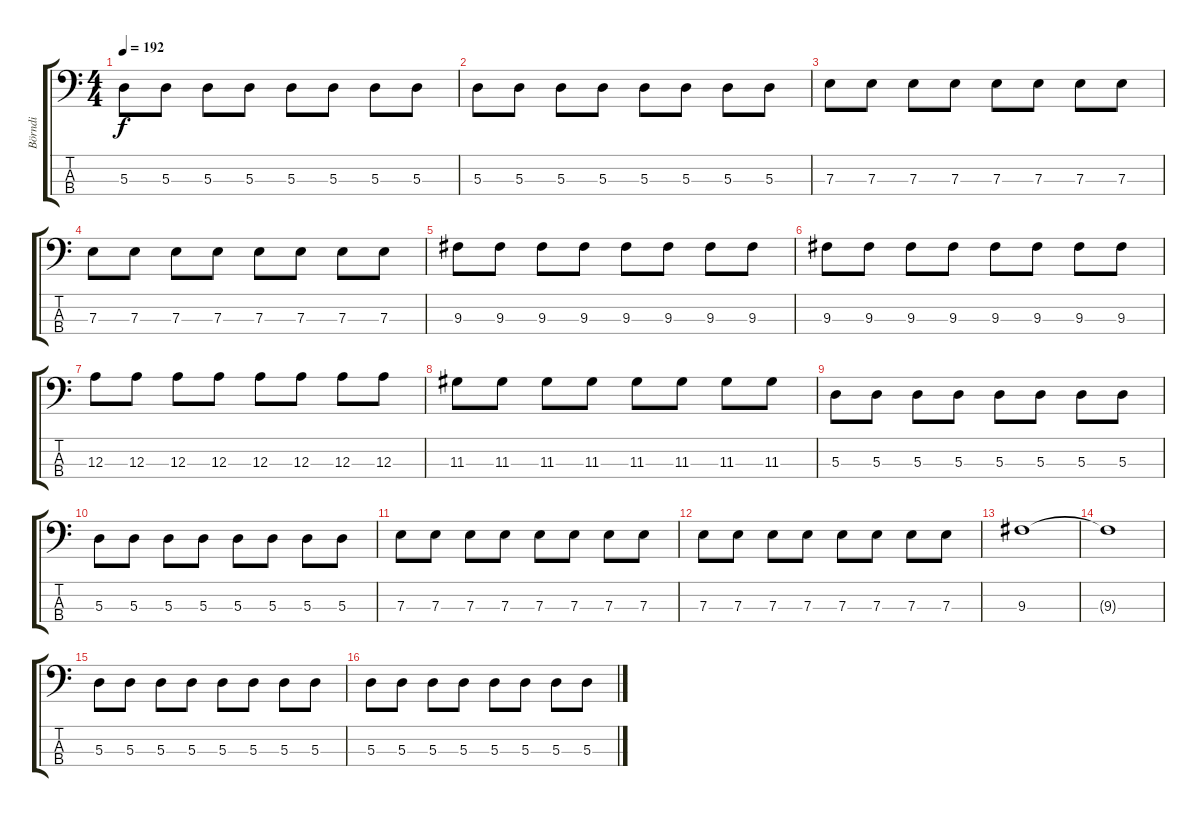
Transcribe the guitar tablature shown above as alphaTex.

\track ("Börndi" "Börndi") {instrument electricbassfinger}
\staff {score tabs}
\tuning (G2 D2 A1 D1) {hide}
\ts (4 4)
\tempo 192
\clef f4
\ks c
5.3.8{dy f} 5.3.8 5.3.8 5.3.8 5.3.8 5.3.8 5.3.8 5.3.8 |
5.3.8 5.3.8 5.3.8 5.3.8 5.3.8 5.3.8 5.3.8 5.3.8 |
7.3.8 7.3.8 7.3.8 7.3.8 7.3.8 7.3.8 7.3.8 7.3.8 |
7.3.8 7.3.8 7.3.8 7.3.8 7.3.8 7.3.8 7.3.8 7.3.8 |
9.3.8 9.3.8 9.3.8 9.3.8 9.3.8 9.3.8 9.3.8 9.3.8 |
9.3.8 9.3.8 9.3.8 9.3.8 9.3.8 9.3.8 9.3.8 9.3.8 |
12.3.8 12.3.8 12.3.8 12.3.8 12.3.8 12.3.8 12.3.8 12.3.8 |
11.3.8 11.3.8 11.3.8 11.3.8 11.3.8 11.3.8 11.3.8 11.3.8 |
5.3.8 5.3.8 5.3.8 5.3.8 5.3.8 5.3.8 5.3.8 5.3.8 |
5.3.8 5.3.8 5.3.8 5.3.8 5.3.8 5.3.8 5.3.8 5.3.8 |
7.3.8 7.3.8 7.3.8 7.3.8 7.3.8 7.3.8 7.3.8 7.3.8 |
7.3.8 7.3.8 7.3.8 7.3.8 7.3.8 7.3.8 7.3.8 7.3.8 |
9.3.1 |
9.3{t}.1 |
5.3.8 5.3.8 5.3.8 5.3.8 5.3.8 5.3.8 5.3.8 5.3.8 |
5.3.8 5.3.8 5.3.8 5.3.8 5.3.8 5.3.8 5.3.8 5.3.8
